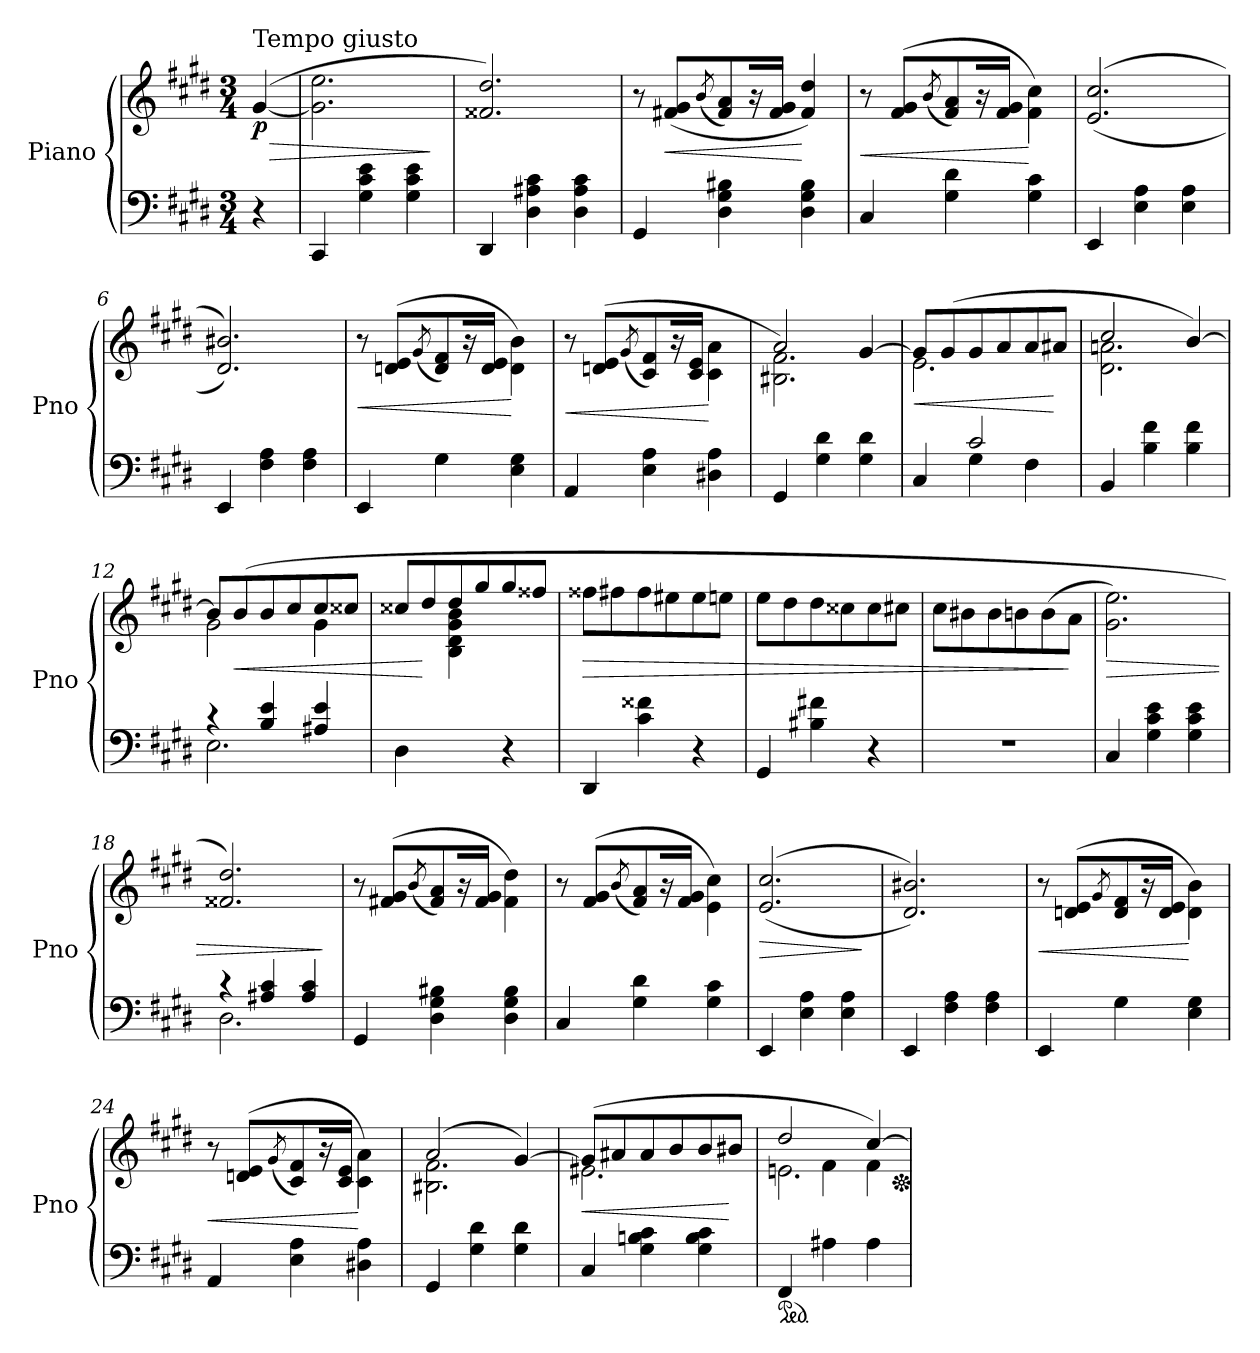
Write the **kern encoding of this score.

**kern	**kern	**dynam
*part1	*part1	*part1
*staff2	*staff1	*staff1/2
*I"Piano	*	*
*I'Pno	*	*
*clefF4	*clefG2	*
*k[f#c#g#d#]	*k[f#c#g#d#]	*
*E:	*E:	*
*M3/4	*M3/4	*
=	=	=
!	!LO:TX:a:t=Tempo giusto	!
!	!	!LO:HP:b
!	!	!LO:DY:n=1:b
4r	([4g#/	> p
=1	=1	=1
4CC#/	2.g#\] 2.ee\	.
4G#\ 4c#\ 4e\	.	.
4G#\ 4c#\ 4e\	.	.
.	.	]
=2	=2	=2
4DD#/	2.f##X/ 2.dd#/)	.
4D#\ 4A#X\ 4c#\	.	.
4D#\ 4A#\ 4c#\	.	.
=3	=3	=3
*	*^	*
4GG#/	8ryy	8r	.
!	!	!	!LO:HP:b
.	8ryy	(8f#X/ 8g#/L	<
.	.	(8qb/	.
4D#\ 4G#\ 4B#X\	8ryy	8f#/ 8a/)	.
.	16r	16ryy	.
.	16ryy	16f#/ 16g#/Jk	.
4D#\ 4G#\ 4B#\	4ryy	4f#/ 4dd#/)	[
=4	=4	=4	=4
!	!	!	!LO:HP:b
4C#/	8ryy	8r	<
.	8ryy	(8f#/ 8g#/L	.
.	.	(8qb/	.
4G#\ 4d#\	8ryy	8f#/ 8a/)	.
.	16r	16ryy	.
.	16ryy	16f#/ 16g#/Jk	.
4G#\ 4c#\	4ryy	4f#\ 4cc#\)	[
*	*v	*v	*
=5	=5	=5
4EE/	((2.e/ 2.cc#/	.
4E\ 4A\	.	.
4E\ 4A\	.	.
=6	=6	=6
4EE/	2.d#/ 2.b#X/))	.
4F#\ 4A\	.	.
4F#\ 4A\	.	.
!!LO:LB:g=z
=7	=7	=7
!	!	!LO:HP:b
*	*^	*
4EE/	8ryy	8r	<
.	8ryy	(8dn/ 8e/L	.
.	.	(8qg#/	.
4G#\	8ryy	8d/ 8f#/)	.
.	16r	16ryy	.
.	16ryy	16d/ 16e/Jk	.
4E\ 4G#\	4ryy	4d\ 4b\)	[
=8	=8	=8	=8
!	!	!	!LO:HP:b
4AA/	8ryy	8r	<
.	8ryy	(8dn/ 8e/L	.
.	.	(8qg#/	.
4E\ 4A\	8ryy	8c#/ 8f#/)	.
.	16r	16ryy	.
.	16ryy	16c#/ 16e/Jk	.
4D#X\ 4A\	4ryy	4c#\ 4a\	[
=9	=9	=9	=9
4GG#/	2a/	2.B#X\ 2.f#\)	.
4G#\ 4d#\	.	.	.
4G#\ 4d#\	[4g#/	.	.
=10	=10	=10	=10
*^	*	*	*
!	!	!	!	!LO:HP:b
4C#/	4ryy	8g#/L]	2.e\	<
.	.	(8g#/	.	.
2c#/	4G#\	8g#/	.	.
.	.	8a/	.	.
.	4F#\	8a/	.	.
.	.	8a#X/J	.	[
*v	*v	*	*	*
=11	=11	=11	=11
4BB/	2cc#/	2.d#\ 2.an\	.
4B\ 4f#\	.	.	.
4B\ 4f#\	[4b/)	.	.
=12	=12	=12	=12
*^	*	*	*
4rc	2.E\	8b/L]	2g#\	.
!	!	!	!	!LO:HP:b
.	.	(8b/	.	<
4B/ 4e/	.	8b/	.	.
.	.	8cc#/	.	.
4A#X/ 4e/	.	8cc#/	4g#\	.
.	.	8cc##X/J	.	.
*v	*v	*	*	*
!!LO:LB:g=z	!!
=13	=13	=13	=13
4D#\	8cc##X/L	4ryy	.
.	8dd#/	.	[
4ryy	8dd#/	4B\ 4d#\ 4g#\ 4b\	.
.	8gg#/	.	.
4r	8gg#/	4ryy	.
.	8ff##X/J	.	.
*	*v	*v	*
=14	=14	=14
!	!	!LO:HP:b
4DD#/	8ff##X\L	>
.	8ff#X\	.
4c#\ 4f##X\	8ff#\	.
.	8ee#X\	.
4r	8ee#\	.
.	8een\J	.
=15	=15	=15
4GG#/	8ee\L	.
.	8dd#\	.
4B#X\ 4f#X\	8dd#\	.
.	8cc##X\	.
4r	8cc##\	.
.	8cc#X\J	.
=16	=16	=16
2.r	8cc#\L	.
.	8b#X\	.
.	8b#\	.
.	8bn\	.
.	(8b\	.
.	8a\J	]
=17	=17	=17
!	!	!LO:HP:b
4C#/	2.g#\ 2.ee\)	>
4G#\ 4c#\ 4e\	.	.
4G#\ 4c#\ 4e\	.	.
=18	=18	=18
*^	*	*
4rc	2.D#\	2.f##X/ 2.dd#/)	.
4A#X/ 4c#/	.	.	.
4A#/ 4c#/	.	.	.
*v	*v	*	*
.	.	]
!!LO:LB:g=z
=19	=19	=19
*	*^	*
4GG#/	8ryy	8r	.
.	8ryy	(8f#X/ 8g#/L	.
.	.	(8qb/	.
4D#\ 4G#\ 4B#X\	8ryy	8f#/ 8a/)	.
.	16r	16ryy	.
.	16ryy	16f#/ 16g#/Jk	.
4D#\ 4G#\ 4B#\	4ryy	4f#\ 4dd#\)	.
=20	=20	=20	=20
4C#/	8ryy	8r	.
.	8ryy	(8f#/ 8g#/L	.
.	.	(8qb/	.
4G#\ 4d#\	8ryy	8f#/ 8a/)	.
.	16r	16ryy	.
.	16ryy	16f#/ 16g#/Jk	.
4G#\ 4c#\	4ryy	4e\ 4cc#\)	.
=21	=21	=21	=21
!	!	!	!LO:HP:b
*	*v	*v	*
4EE/	((2.e/ 2.cc#/	>
4E\ 4A\	.	.
4E\ 4A\	.	.
.	.	]
=22	=22	=22
4EE/	2.d#/ 2.b#X/))	.
4F#\ 4A\	.	.
4F#\ 4A\	.	.
=23	=23	=23
!	!	!LO:HP:b
*	*^	*
4EE/	8ryy	8r	<
.	8ryy	(8dn/ 8e/L	.
.	.	8qg#/	.
4G#\	8ryy	8d/ 8f#/	.
.	16r	16ryy	.
.	16ryy	16d/ 16e/Jk	.
4E\ 4G#\	4ryy	4d\ 4b\)	[
=24	=24	=24	=24
!	!	!	!LO:HP:b
4AA/	8ryy	8r	<
.	8ryy	(8dn/ 8e/L	.
.	.	(8qg#/	.
4E\ 4A\	8ryy	8c#/ 8f#/)	.
.	16r	16ryy	.
.	16ryy	16c#/ 16e/Jk	.
4D#X\ 4A\	4ryy	4c#\ 4a\)	[
!!LO:LB:g=z	!!
=25	=25	=25	=25
4GG#/	(2a/	2.B#X\ 2.f#\	.
4G#\ 4d#\	.	.	.
4G#\ 4d#\	[4g#/)	.	.
=26	=26	=26	=26
!	!	!	!LO:HP:b
4C#/	(8g#/L]	2.e#X\	<
.	8a#X/	.	.
4G#\ 4Bn\ 4c#\	8a#/	.	.
.	8b/	.	.
4G#\ 4B\ 4c#\	8b/	.	.
.	8b#X/J	.	[
*	*v	*v	*
=27	=27	=27
*ped	*	*
*^	*^	*
*	*	*	*^	*
4FF#/	4ryy	2dd#/	2.en\	4ryy	.
2ryy	4A#X\	.	.	4f#\	.
.	4A#\	[4cc#/)	.	4f#\	.
*	*	*Xped	*	*	*
*v	*v	*	*	*	*
*	*v	*v	*v	*
=	=	=
*-	*-	*-
